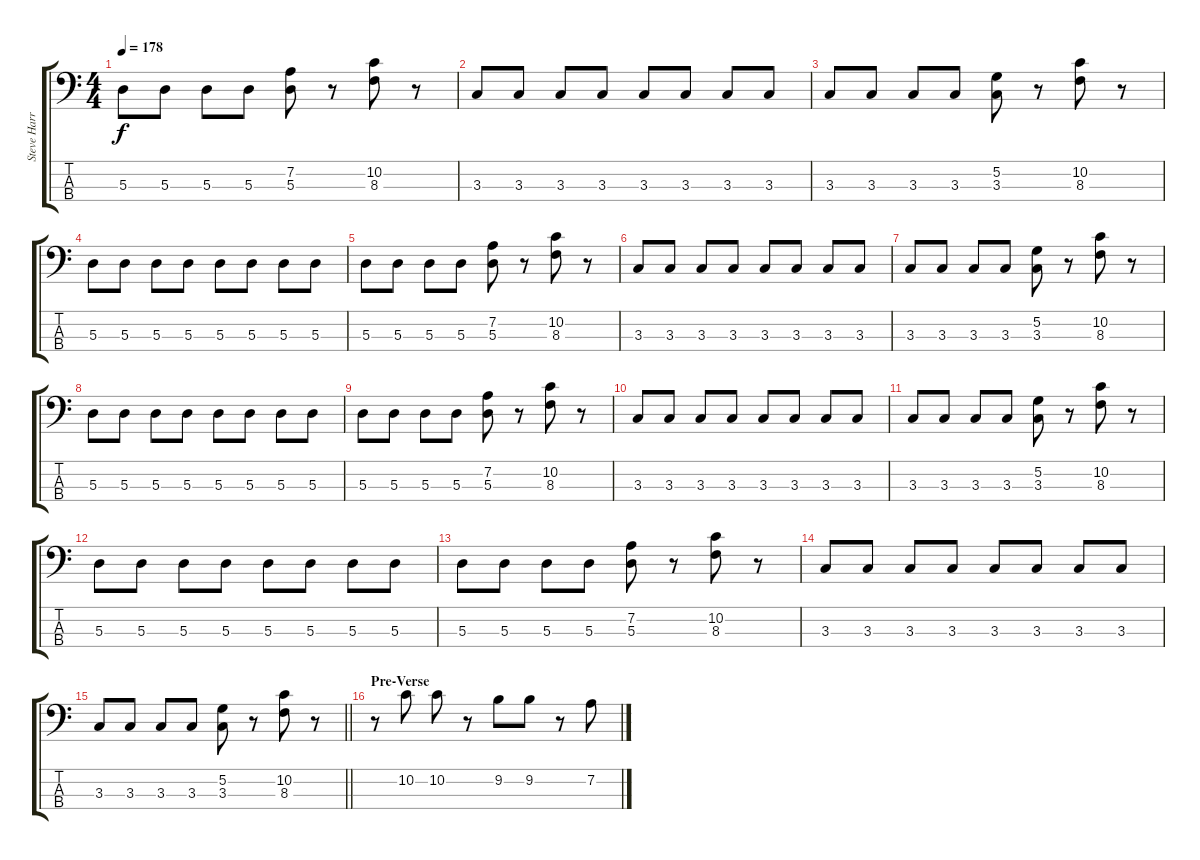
\track ("Steve Harris" "Steve Harr") {instrument electricbassfinger}
\staff {score tabs}
\tuning (G2 D2 A1 E1) {hide}
\ts (4 4)
\tempo 178
\clef f4
\ks c
5.3.8{dy f} 5.3.8 5.3.8 5.3.8 (7.2 5.3).8 r.8 (10.2 8.3).8 r.8 |
3.3.8 3.3.8 3.3.8 3.3.8 3.3.8 3.3.8 3.3.8 3.3.8 |
3.3.8 3.3.8 3.3.8 3.3.8 (5.2 3.3).8 r.8 (10.2 8.3).8 r.8 |
5.3.8 5.3.8 5.3.8 5.3.8 5.3.8 5.3.8 5.3.8 5.3.8 |
5.3.8 5.3.8 5.3.8 5.3.8 (7.2 5.3).8 r.8 (10.2 8.3).8 r.8 |
3.3.8 3.3.8 3.3.8 3.3.8 3.3.8 3.3.8 3.3.8 3.3.8 |
3.3.8 3.3.8 3.3.8 3.3.8 (5.2 3.3).8 r.8 (10.2 8.3).8 r.8 |
5.3.8 5.3.8 5.3.8 5.3.8 5.3.8 5.3.8 5.3.8 5.3.8 |
5.3.8 5.3.8 5.3.8 5.3.8 (7.2 5.3).8 r.8 (10.2 8.3).8 r.8 |
3.3.8 3.3.8 3.3.8 3.3.8 3.3.8 3.3.8 3.3.8 3.3.8 |
3.3.8 3.3.8 3.3.8 3.3.8 (5.2 3.3).8 r.8 (10.2 8.3).8 r.8 |
5.3.8 5.3.8 5.3.8 5.3.8 5.3.8 5.3.8 5.3.8 5.3.8 |
5.3.8 5.3.8 5.3.8 5.3.8 (7.2 5.3).8 r.8 (10.2 8.3).8 r.8 |
3.3.8 3.3.8 3.3.8 3.3.8 3.3.8 3.3.8 3.3.8 3.3.8 |
\barLineRight lightlight
3.3.8 3.3.8 3.3.8 3.3.8 (5.2 3.3).8 r.8 (10.2 8.3).8 r.8 |
\section ("" "Pre-Verse")
r.8 10.2.8 10.2.8 r.8 9.2.8 9.2.8 r.8 7.2.8
